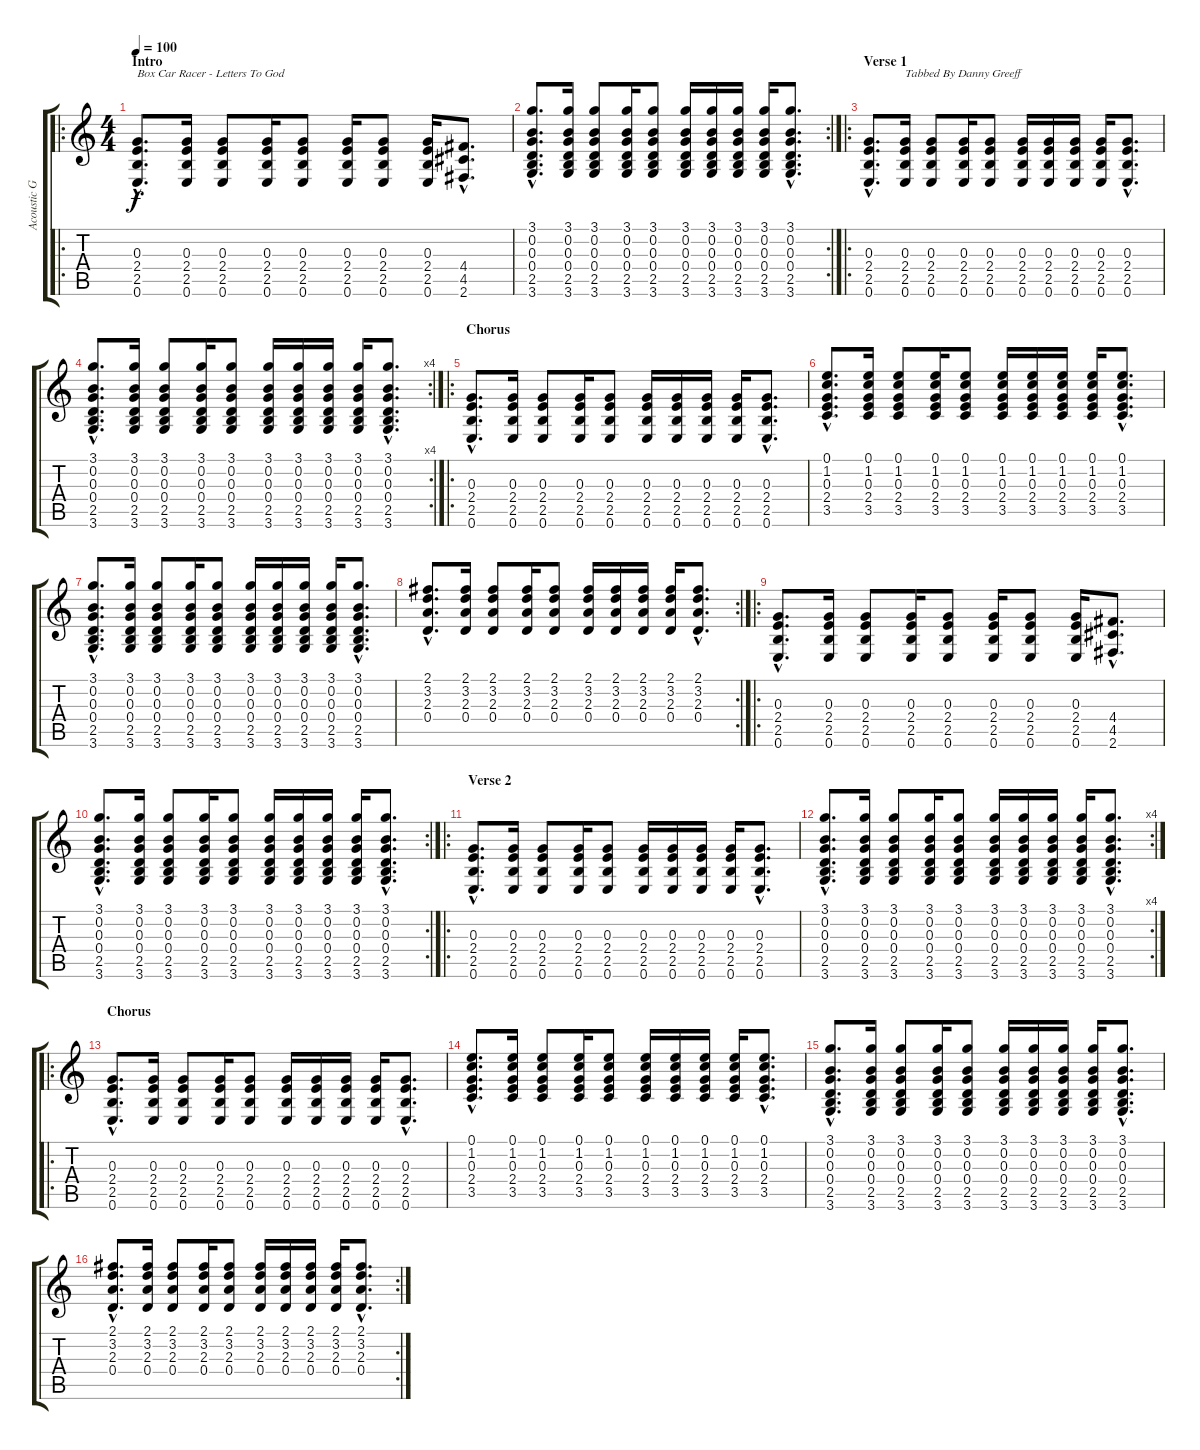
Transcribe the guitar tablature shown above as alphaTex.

\track ("Acoustic Guitar" "Acoustic G") {instrument acousticguitarsteel}
\staff {score tabs}
\tuning (E4 B3 G3 D3 A2 E2) {hide}
\ro
\ts (4 4)
\section ("" "Intro")
\tempo 100
\clef g2
\ks c
(0.3{hac} 2.4{hac} 2.5{hac} 0.6{hac}).8{d txt "Box Car Racer - Letters To God" dy f instrument acousticguitarsteel} (0.3 2.4 2.5 0.6).16 (0.3 2.4 2.5 0.6).8 (0.3 2.4 2.5 0.6).16 (0.3 2.4 2.5 0.6).8 (0.3 2.4 2.5 0.6).16 (0.3 2.4 2.5 0.6).8 (0.3 2.4 2.5 0.6).16 (4.4{hac} 4.5{hac} 2.6).8{d} |
\rc 2
(3.1{hac} 0.2{hac} 0.3{hac} 0.4{hac} 2.5{hac} 3.6{hac}).8{d} (3.1 0.2 0.3 0.4 2.5 3.6).16 (3.1 0.2 0.3 0.4 2.5 3.6).8 (3.1 0.2 0.3 0.4 2.5 3.6).16 (3.1 0.2 0.3 0.4 2.5 3.6).8 (3.1 0.2 0.3 0.4 2.5 3.6).16 (3.1 0.2 0.3 0.4 2.5 3.6).16 (3.1 0.2 0.3 0.4 2.5 3.6).16 (3.1 0.2 0.3 0.4 2.5 3.6).16 (3.1{hac} 0.2{hac} 0.3{hac} 0.4{hac} 2.5{hac} 3.6{hac}).8{d} |
\ro
\section ("" "Verse 1")
(0.3{hac} 2.4{hac} 2.5{hac} 0.6{hac}).8{d} (0.3 2.4 2.5 0.6).16{txt "Tabbed By Danny Greeff"} (0.3 2.4 2.5 0.6).8 (0.3 2.4 2.5 0.6).16 (0.3 2.4 2.5 0.6).8 (0.3 2.4 2.5 0.6).16 (0.3 2.4 2.5 0.6).16 (0.3 2.4 2.5 0.6).16 (0.3 2.4 2.5 0.6).16 (0.3{hac} 2.4{hac} 2.5{hac} 0.6{hac}).8{d} |
\rc 4
(3.1{hac} 0.2{hac} 0.3{hac} 0.4{hac} 2.5{hac} 3.6{hac}).8{d} (3.1 0.2 0.3 0.4 2.5 3.6).16 (3.1 0.2 0.3 0.4 2.5 3.6).8 (3.1 0.2 0.3 0.4 2.5 3.6).16 (3.1 0.2 0.3 0.4 2.5 3.6).8 (3.1 0.2 0.3 0.4 2.5 3.6).16 (3.1 0.2 0.3 0.4 2.5 3.6).16 (3.1 0.2 0.3 0.4 2.5 3.6).16 (3.1 0.2 0.3 0.4 2.5 3.6).16 (3.1{hac} 0.2{hac} 0.3{hac} 0.4{hac} 2.5{hac} 3.6{hac}).8{d} |
\ro
\section ("" "Chorus")
(0.3{hac} 2.4{hac} 2.5{hac} 0.6{hac}).8{d} (0.3 2.4 2.5 0.6).16 (0.3 2.4 2.5 0.6).8 (0.3 2.4 2.5 0.6).16 (0.3 2.4 2.5 0.6).8 (0.3 2.4 2.5 0.6).16 (0.3 2.4 2.5 0.6).16 (0.3 2.4 2.5 0.6).16 (0.3 2.4 2.5 0.6).16 (0.3{hac} 2.4{hac} 2.5{hac} 0.6{hac}).8{d} |
(0.1{hac} 1.2{hac} 0.3{hac} 2.4{hac} 3.5{hac}).8{d} (0.1 1.2 0.3 2.4 3.5).16 (0.1 1.2 0.3 2.4 3.5).8 (0.1 1.2 0.3 2.4 3.5).16 (0.1 1.2 0.3 2.4 3.5).8 (0.1 1.2 0.3 2.4 3.5).16 (0.1 1.2 0.3 2.4 3.5).16 (0.1 1.2 0.3 2.4 3.5).16 (0.1 1.2 0.3 2.4 3.5).16 (0.1{hac} 1.2{hac} 0.3{hac} 2.4{hac} 3.5{hac}).8{d} |
(3.1{hac} 0.2{hac} 0.3{hac} 0.4{hac} 2.5{hac} 3.6{hac}).8{d} (3.1 0.2 0.3 0.4 2.5 3.6).16 (3.1 0.2 0.3 0.4 2.5 3.6).8 (3.1 0.2 0.3 0.4 2.5 3.6).16 (3.1 0.2 0.3 0.4 2.5 3.6).8 (3.1 0.2 0.3 0.4 2.5 3.6).16 (3.1 0.2 0.3 0.4 2.5 3.6).16 (3.1 0.2 0.3 0.4 2.5 3.6).16 (3.1 0.2 0.3 0.4 2.5 3.6).16 (3.1{hac} 0.2{hac} 0.3{hac} 0.4{hac} 2.5{hac} 3.6{hac}).8{d} |
\rc 2
(2.1{hac} 3.2{hac} 2.3{hac} 0.4{hac}).8{d} (2.1 3.2 2.3 0.4).16 (2.1 3.2 2.3 0.4).8 (2.1 3.2 2.3 0.4).16 (2.1 3.2 2.3 0.4).8 (2.1 3.2 2.3 0.4).16 (2.1 3.2 2.3 0.4).16 (2.1 3.2 2.3 0.4).16 (2.1 3.2 2.3 0.4).16 (2.1{hac} 3.2{hac} 2.3{hac} 0.4{hac}).8{d} |
\ro
(0.3{hac} 2.4{hac} 2.5{hac} 0.6{hac}).8{d} (0.3 2.4 2.5 0.6).16 (0.3 2.4 2.5 0.6).8 (0.3 2.4 2.5 0.6).16 (0.3 2.4 2.5 0.6).8 (0.3 2.4 2.5 0.6).16 (0.3 2.4 2.5 0.6).8 (0.3 2.4 2.5 0.6).16 (4.4{hac} 4.5{hac} 2.6).8{d} |
\rc 2
(3.1{hac} 0.2{hac} 0.3{hac} 0.4{hac} 2.5{hac} 3.6{hac}).8{d} (3.1 0.2 0.3 0.4 2.5 3.6).16 (3.1 0.2 0.3 0.4 2.5 3.6).8 (3.1 0.2 0.3 0.4 2.5 3.6).16 (3.1 0.2 0.3 0.4 2.5 3.6).8 (3.1 0.2 0.3 0.4 2.5 3.6).16 (3.1 0.2 0.3 0.4 2.5 3.6).16 (3.1 0.2 0.3 0.4 2.5 3.6).16 (3.1 0.2 0.3 0.4 2.5 3.6).16 (3.1{hac} 0.2{hac} 0.3{hac} 0.4{hac} 2.5{hac} 3.6{hac}).8{d} |
\ro
\section ("" "Verse 2")
(0.3{hac} 2.4{hac} 2.5{hac} 0.6{hac}).8{d} (0.3 2.4 2.5 0.6).16 (0.3 2.4 2.5 0.6).8 (0.3 2.4 2.5 0.6).16 (0.3 2.4 2.5 0.6).8 (0.3 2.4 2.5 0.6).16 (0.3 2.4 2.5 0.6).16 (0.3 2.4 2.5 0.6).16 (0.3 2.4 2.5 0.6).16 (0.3{hac} 2.4{hac} 2.5{hac} 0.6{hac}).8{d} |
\rc 4
(3.1{hac} 0.2{hac} 0.3{hac} 0.4{hac} 2.5{hac} 3.6{hac}).8{d} (3.1 0.2 0.3 0.4 2.5 3.6).16 (3.1 0.2 0.3 0.4 2.5 3.6).8 (3.1 0.2 0.3 0.4 2.5 3.6).16 (3.1 0.2 0.3 0.4 2.5 3.6).8 (3.1 0.2 0.3 0.4 2.5 3.6).16 (3.1 0.2 0.3 0.4 2.5 3.6).16 (3.1 0.2 0.3 0.4 2.5 3.6).16 (3.1 0.2 0.3 0.4 2.5 3.6).16 (3.1{hac} 0.2{hac} 0.3{hac} 0.4{hac} 2.5{hac} 3.6{hac}).8{d} |
\ro
\section ("" "Chorus")
(0.3{hac} 2.4{hac} 2.5{hac} 0.6{hac}).8{d} (0.3 2.4 2.5 0.6).16 (0.3 2.4 2.5 0.6).8 (0.3 2.4 2.5 0.6).16 (0.3 2.4 2.5 0.6).8 (0.3 2.4 2.5 0.6).16 (0.3 2.4 2.5 0.6).16 (0.3 2.4 2.5 0.6).16 (0.3 2.4 2.5 0.6).16 (0.3{hac} 2.4{hac} 2.5{hac} 0.6{hac}).8{d} |
(0.1{hac} 1.2{hac} 0.3{hac} 2.4{hac} 3.5{hac}).8{d} (0.1 1.2 0.3 2.4 3.5).16 (0.1 1.2 0.3 2.4 3.5).8 (0.1 1.2 0.3 2.4 3.5).16 (0.1 1.2 0.3 2.4 3.5).8 (0.1 1.2 0.3 2.4 3.5).16 (0.1 1.2 0.3 2.4 3.5).16 (0.1 1.2 0.3 2.4 3.5).16 (0.1 1.2 0.3 2.4 3.5).16 (0.1{hac} 1.2{hac} 0.3{hac} 2.4{hac} 3.5{hac}).8{d} |
(3.1{hac} 0.2{hac} 0.3{hac} 0.4{hac} 2.5{hac} 3.6{hac}).8{d} (3.1 0.2 0.3 0.4 2.5 3.6).16 (3.1 0.2 0.3 0.4 2.5 3.6).8 (3.1 0.2 0.3 0.4 2.5 3.6).16 (3.1 0.2 0.3 0.4 2.5 3.6).8 (3.1 0.2 0.3 0.4 2.5 3.6).16 (3.1 0.2 0.3 0.4 2.5 3.6).16 (3.1 0.2 0.3 0.4 2.5 3.6).16 (3.1 0.2 0.3 0.4 2.5 3.6).16 (3.1{hac} 0.2{hac} 0.3{hac} 0.4{hac} 2.5{hac} 3.6{hac}).8{d} |
\rc 2
(2.1{hac} 3.2{hac} 2.3{hac} 0.4{hac}).8{d} (2.1 3.2 2.3 0.4).16 (2.1 3.2 2.3 0.4).8 (2.1 3.2 2.3 0.4).16 (2.1 3.2 2.3 0.4).8 (2.1 3.2 2.3 0.4).16 (2.1 3.2 2.3 0.4).16 (2.1 3.2 2.3 0.4).16 (2.1 3.2 2.3 0.4).16 (2.1{hac} 3.2{hac} 2.3{hac} 0.4{hac}).8{d}
